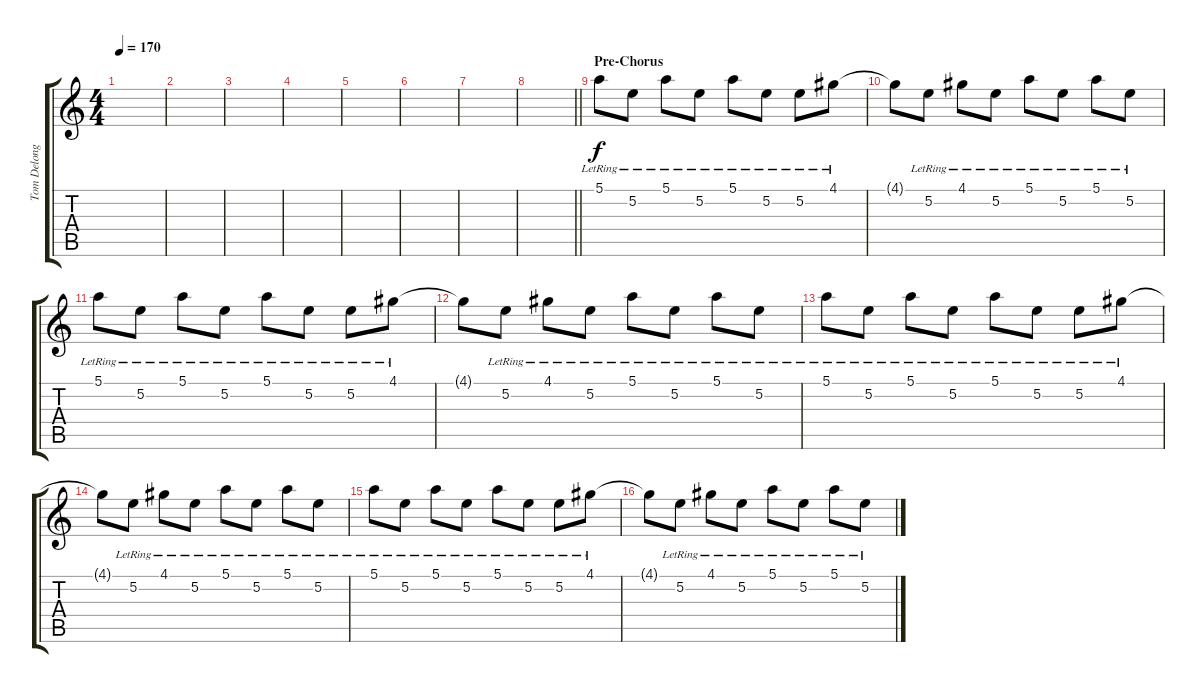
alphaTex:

\track ("Tom Delonge - Guitar" "Tom Delong") {instrument electricguitarclean}
\staff {score tabs}
\tuning (E4 B3 G3 D3 A2 E2) {hide}
\ts (4 4)
\tempo 170
\clef g2
\ks c
|
|
|
|
|
|
|
\barLineRight lightlight
|
\section ("" "Pre-Chorus")
5.1{lr}.8 5.2{lr}.8 5.1{lr}.8 5.2{lr}.8 5.1{lr}.8 5.2{lr}.8 5.2{lr}.8 4.1{lr}.8 |
4.1{t}.8 5.2{lr}.8 4.1{lr}.8 5.2{lr}.8 5.1{lr}.8 5.2{lr}.8 5.1{lr}.8 5.2{lr}.8 |
5.1{lr}.8 5.2{lr}.8 5.1{lr}.8 5.2{lr}.8 5.1{lr}.8 5.2{lr}.8 5.2{lr}.8 4.1{lr}.8 |
4.1{t}.8 5.2{lr}.8 4.1{lr}.8 5.2{lr}.8 5.1{lr}.8 5.2{lr}.8 5.1{lr}.8 5.2{lr}.8 |
5.1{lr}.8 5.2{lr}.8 5.1{lr}.8 5.2{lr}.8 5.1{lr}.8 5.2{lr}.8 5.2{lr}.8 4.1{lr}.8 |
4.1{t}.8 5.2{lr}.8 4.1{lr}.8 5.2{lr}.8 5.1{lr}.8 5.2{lr}.8 5.1{lr}.8 5.2{lr}.8 |
5.1{lr}.8 5.2{lr}.8 5.1{lr}.8 5.2{lr}.8 5.1{lr}.8 5.2{lr}.8 5.2{lr}.8 4.1{lr}.8 |
4.1{t}.8 5.2{lr}.8 4.1{lr}.8 5.2{lr}.8 5.1{lr}.8 5.2{lr}.8 5.1{lr}.8 5.2{lr}.8
